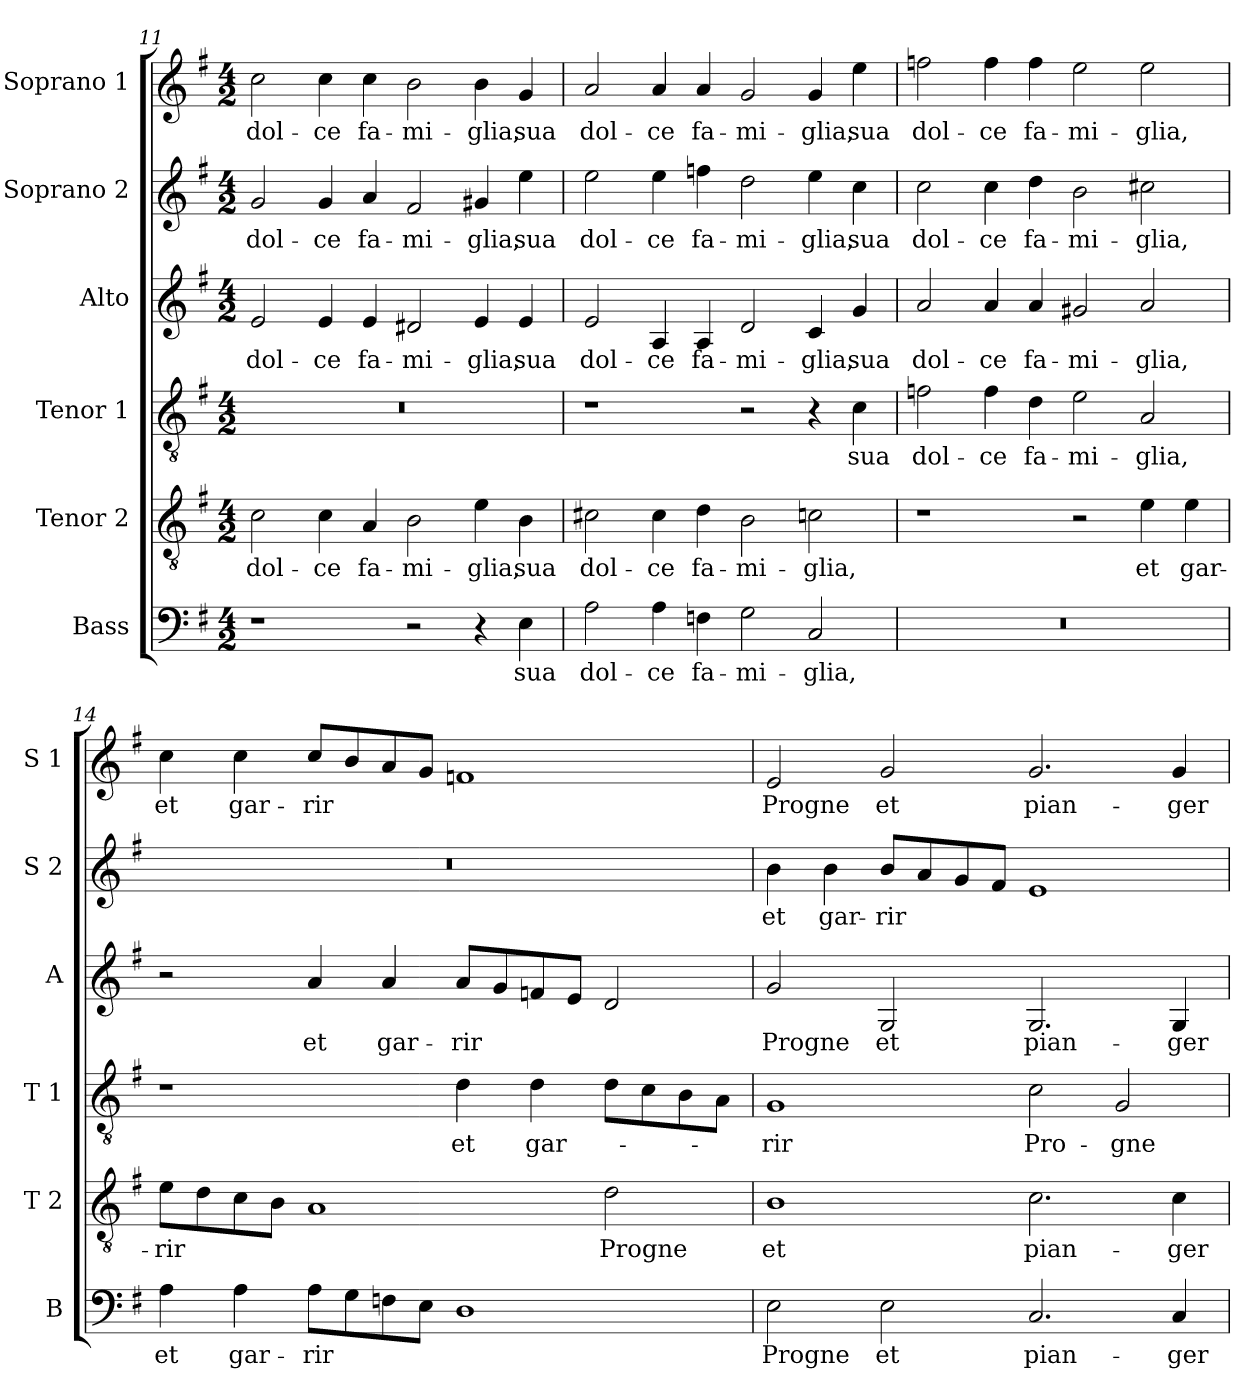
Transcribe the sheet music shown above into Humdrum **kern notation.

**kern	**text	**kern	**text	**kern	**text	**kern	**text	**kern	**text	**kern	**text
*part6	*part6	*part5	*part5	*part4	*part4	*part3	*part3	*part2	*part2	*part1	*part1
*staff6	*staff6	*staff5	*staff5	*staff4	*staff4	*staff3	*staff3	*staff2	*staff2	*staff1	*staff1
*I"Bass	*	*I"Tenor 2	*	*I"Tenor 1	*	*I"Alto	*	*I"Soprano 2	*	*I"Soprano 1	*
*I'B	*	*I'T 2	*	*I'T 1	*	*I'A	*	*I'S 2	*	*I'S 1	*
*clefF4	*	*clefGv2	*	*clefGv2	*	*clefG2	*	*clefG2	*	*clefG2	*
*k[f#]	*	*k[f#]	*	*k[f#]	*	*k[f#]	*	*k[f#]	*	*k[f#]	*
*G:	*	*G:	*	*G:	*	*G:	*	*G:	*	*G:	*
*M4/2	*	*M4/2	*	*M4/2	*	*M4/2	*	*M4/2	*	*M4/2	*
=11	=11	=11	=11	=11	=11	=11	=11	=11	=11	=11	=11
!	!	!	!LO:LY:b	!	!	!	!LO:LY:b	!	!LO:LY:b	!	!LO:LY:b
1r	.	2c\	dol-	0r	.	2e/	dol-	2g/	dol-	2cc\	dol-
!	!	!	!LO:LY:b	!	!	!	!LO:LY:b	!	!LO:LY:b	!	!LO:LY:b
.	.	4c\	-ce	.	.	4e/	-ce	4g/	-ce	4cc\	-ce
!	!	!	!LO:LY:b	!	!	!	!LO:LY:b	!	!LO:LY:b	!	!LO:LY:b
.	.	4A/	fa-	.	.	4e/	fa-	4a/	fa-	4cc\	fa-
!	!	!	!LO:LY:b	!	!	!	!LO:LY:b	!	!LO:LY:b	!	!LO:LY:b
2r	.	2B\	-mi-	.	.	2d#X/	-mi-	2f#/	-mi-	2b\	-mi-
!	!	!	!LO:LY:b	!	!	!	!LO:LY:b	!	!LO:LY:b	!	!LO:LY:b
4r	.	4e\	-glia,	.	.	4e/	-glia,	4g#X/	-glia,	4b\	-glia,
!	!LO:LY:b	!	!LO:LY:b	!	!	!	!LO:LY:b	!	!LO:LY:b	!	!LO:LY:b
4E\	sua	4B\	sua	.	.	4e/	sua	4ee\	sua	4g/	sua
!!LO:LB:g=z
=12	=12	=12	=12	=12	=12	=12	=12	=12	=12	=12	=12
!	!LO:LY:b	!	!LO:LY:b	!	!	!	!LO:LY:b	!	!LO:LY:b	!	!LO:LY:b
2A\	dol-	2c#X\	dol-	1r	.	2e/	dol-	2ee\	dol-	2a/	dol-
!	!LO:LY:b	!	!LO:LY:b	!	!	!	!LO:LY:b	!	!LO:LY:b	!	!LO:LY:b
4A\	-ce	4c#\	-ce	.	.	4A/	-ce	4ee\	-ce	4a/	-ce
!	!LO:LY:b	!	!LO:LY:b	!	!	!	!LO:LY:b	!	!LO:LY:b	!	!LO:LY:b
4Fn\	fa-	4d\	fa-	.	.	4A/	fa-	4ffn\	fa-	4a/	fa-
!	!LO:LY:b	!	!LO:LY:b	!	!	!	!LO:LY:b	!	!LO:LY:b	!	!LO:LY:b
2G\	-mi-	2B\	-mi-	2r	.	2d/	-mi-	2dd\	-mi-	2g/	-mi-
!	!LO:LY:b	!	!LO:LY:b	!	!	!	!LO:LY:b	!	!LO:LY:b	!	!LO:LY:b
2C/	-glia,	2cn\	-glia,	4r	.	4c/	-glia,	4ee\	-glia,	4g/	-glia,
!	!	!	!	!	!LO:LY:b	!	!LO:LY:b	!	!LO:LY:b	!	!LO:LY:b
.	.	.	.	4c\	sua	4g/	sua	4cc\	sua	4ee\	sua
=13	=13	=13	=13	=13	=13	=13	=13	=13	=13	=13	=13
!	!	!	!	!	!LO:LY:b	!	!LO:LY:b	!	!LO:LY:b	!	!LO:LY:b
0r	.	1r	.	2fn\	dol-	2a/	dol-	2cc\	dol-	2ffn\	dol-
!	!	!	!	!	!LO:LY:b	!	!LO:LY:b	!	!LO:LY:b	!	!LO:LY:b
.	.	.	.	4f\	-ce	4a/	-ce	4cc\	-ce	4ff\	-ce
!	!	!	!	!	!LO:LY:b	!	!LO:LY:b	!	!LO:LY:b	!	!LO:LY:b
.	.	.	.	4d\	fa-	4a/	fa-	4dd\	fa-	4ff\	fa-
!	!	!	!	!	!LO:LY:b	!	!LO:LY:b	!	!LO:LY:b	!	!LO:LY:b
.	.	2r	.	2e\	-mi-	2g#X/	-mi-	2b\	-mi-	2ee\	-mi-
!	!	!	!LO:LY:b	!	!LO:LY:b	!	!LO:LY:b	!	!LO:LY:b	!	!LO:LY:b
.	.	4e\	et	2A/	-glia,	2a/	-glia,	2cc#X\	-glia,	2ee\	-glia,
!	!	!	!LO:LY:b	!	!	!	!	!	!	!	!
.	.	4e\	gar-	.	.	.	.	.	.	.	.
=14	=14	=14	=14	=14	=14	=14	=14	=14	=14	=14	=14
!	!LO:LY:b	!	!LO:LY:b	!	!	!	!	!	!	!	!LO:LY:b
4A\	et	8e\L	-rir	1r	.	2r	.	0r	.	4cc\	et
.	.	8d\	.	.	.	.	.	.	.	.	.
!	!LO:LY:b	!	!	!	!	!	!	!	!	!	!LO:LY:b
4A\	gar-	8c\	.	.	.	.	.	.	.	4cc\	gar-
.	.	8B\J	.	.	.	.	.	.	.	.	.
!	!LO:LY:b	!	!	!	!	!	!LO:LY:b	!	!	!	!LO:LY:b
8A\L	-rir	1A	.	.	.	4a/	et	.	.	8cc/L	-rir
8G\	.	.	.	.	.	.	.	.	.	8b/	.
!	!	!	!	!	!	!	!LO:LY:b	!	!	!	!
8Fn\	.	.	.	.	.	4a/	gar-	.	.	8a/	.
8E\J	.	.	.	.	.	.	.	.	.	8g/J	.
!	!	!	!	!	!LO:LY:b	!	!LO:LY:b	!	!	!	!
1D	.	.	.	4d\	et	8a/L	-rir	.	.	1fn	.
.	.	.	.	.	.	8g/	.	.	.	.	.
!	!	!	!	!	!LO:LY:b	!	!	!	!	!	!
.	.	.	.	4d\	gar-	8fn/	.	.	.	.	.
.	.	.	.	.	.	8e/J	.	.	.	.	.
!	!	!	!LO:LY:b	!	!	!	!	!	!	!	!
.	.	2d\	Progne	8d\L	.	2d/	.	.	.	.	.
.	.	.	.	8c\	.	.	.	.	.	.	.
.	.	.	.	8B\	.	.	.	.	.	.	.
.	.	.	.	8A\J	.	.	.	.	.	.	.
!!LO:PB:g=z
=15	=15	=15	=15	=15	=15	=15	=15	=15	=15	=15	=15
!	!LO:LY:b	!	!LO:LY:b	!	!LO:LY:b	!	!LO:LY:b	!	!LO:LY:b	!	!LO:LY:b
2E\	Progne	1B	et	1G	-rir	2g/	Progne	4b\	et	2e/	Progne
!	!	!	!	!	!	!	!	!	!LO:LY:b	!	!
.	.	.	.	.	.	.	.	4b\	gar-	.	.
!	!LO:LY:b	!	!	!	!	!	!LO:LY:b	!	!LO:LY:b	!	!LO:LY:b
2E\	et	.	.	.	.	2G/	et	8b/L	-rir	2g/	et
.	.	.	.	.	.	.	.	8a/	.	.	.
.	.	.	.	.	.	.	.	8g/	.	.	.
.	.	.	.	.	.	.	.	8f#/J	.	.	.
!	!LO:LY:b	!	!LO:LY:b	!	!LO:LY:b	!	!LO:LY:b	!	!	!	!LO:LY:b
2.C/	pian-	2.c\	pian-	2c\	Pro-	2.G/	pian-	1e	.	2.g/	pian-
!	!	!	!	!	!LO:LY:b	!	!	!	!	!	!
.	.	.	.	2G/	-gne	.	.	.	.	.	.
!	!LO:LY:b	!	!LO:LY:b	!	!	!	!LO:LY:b	!	!	!	!LO:LY:b
4C/	-ger	4c\	-ger	.	.	4G/	-ger	.	.	4g/	-ger
=	=	=	=	=	=	=	=	=	=	=	=
*-	*-	*-	*-	*-	*-	*-	*-	*-	*-	*-	*-
